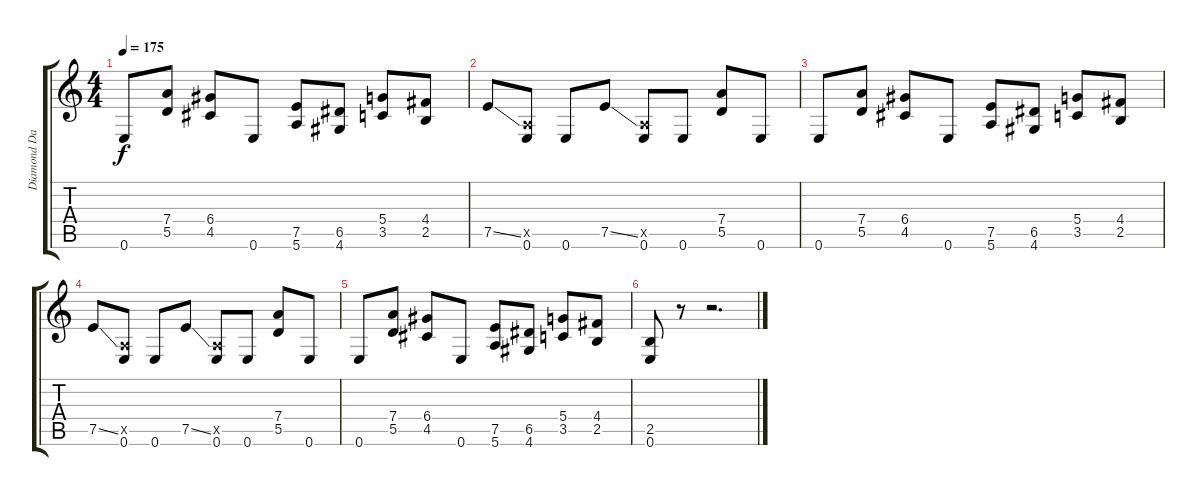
\track ("Diamond Darrell" "Diamond Da") {instrument distortionguitar}
\staff {score tabs}
\tuning (E4 B3 G3 D3 A2 E2) {hide}
\ts (4 4)
\tempo 175
\clef g2
\ks c
0.6.8{dy f} (7.4 5.5).8 (6.4 4.5).8 0.6.8 (7.5 5.6).8 (6.5 4.6).8 (5.4 3.5).8 (4.4 2.5).8 |
7.5{ss}.8 (0.5{x} 0.6).8 0.6.8 7.5{ss}.8 (0.5{x} 0.6).8 0.6.8 (7.4 5.5).8 0.6.8 |
0.6.8 (7.4 5.5).8 (6.4 4.5).8 0.6.8 (7.5 5.6).8 (6.5 4.6).8 (5.4 3.5).8 (4.4 2.5).8 |
7.5{ss}.8 (0.5{x} 0.6).8 0.6.8 7.5{ss}.8 (0.5{x} 0.6).8 0.6.8 (7.4 5.5).8 0.6.8 |
0.6.8 (7.4 5.5).8 (6.4 4.5).8 0.6.8 (7.5 5.6).8 (6.5 4.6).8 (5.4 3.5).8 (4.4 2.5).8 |
(2.5 0.6).8 r.8 r.2{d}
